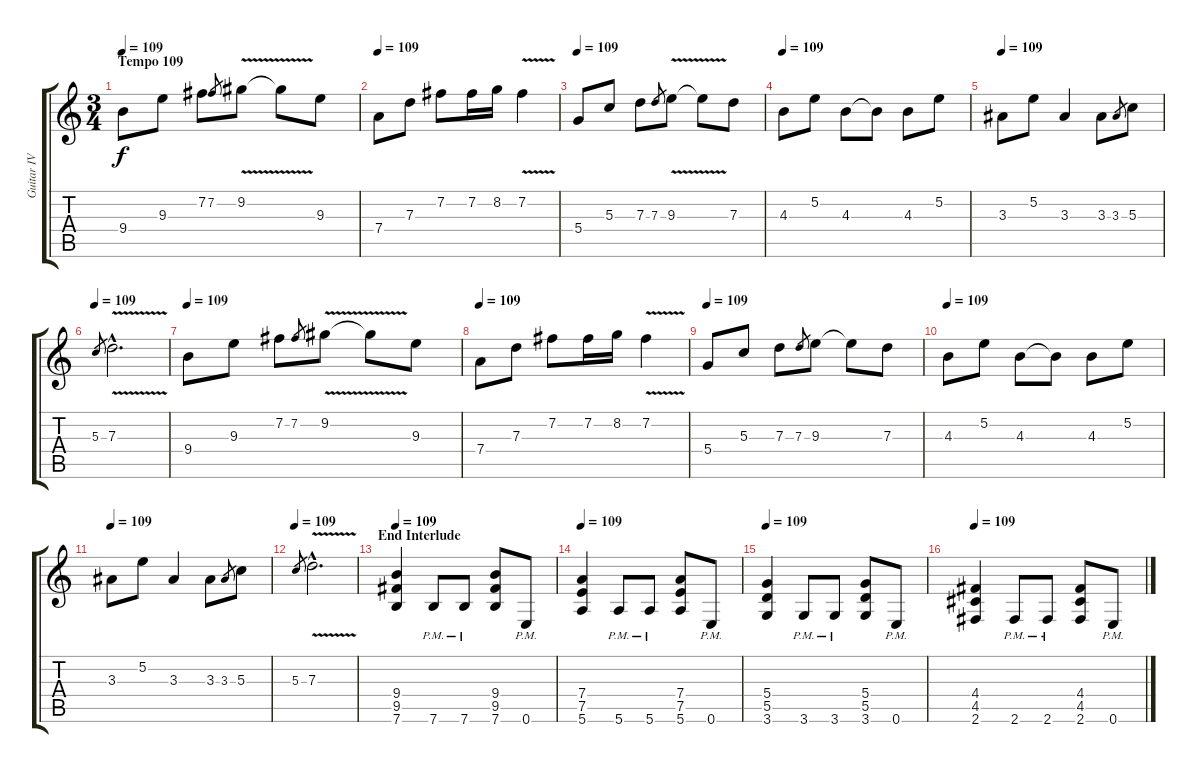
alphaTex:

\track ("Guitar IV Over/Dist" "Guitar IV ") {instrument distortionguitar}
\staff {score tabs}
\tuning (E4 B3 G3 D3 A2 E2) {hide}
\ts (3 4)
\section ("" "Tempo 109")
\tempo 109
\clef g2
\ks c
9.4.8{dy f} 9.3.8 7.2.8 7.2.8{gr} 9.2{v}.8 9.2{t}.8 9.3.8 |
\tempo 109
7.4.8 7.3.8 7.2.8 7.2.16 8.2.16 7.2{v}.4 |
\tempo 109
5.4.8 5.3.8 7.3.8 7.3.8{gr} 9.3{v}.8 9.3{t}.8 7.3.8 |
\tempo 109
4.3.8 5.2.8 4.3.8 4.3{t}.8 4.3.8 5.2.8 |
\tempo 109
3.3.8 5.2.8 3.3.4 3.3.8 3.3.8{gr} 5.3.8 |
\tempo 109
5.3.8{gr} 7.3{v hac}.2{d} |
\tempo 109
9.4.8 9.3.8 7.2.8 7.2.8{gr} 9.2{v}.8 9.2{t}.8 9.3.8 |
\tempo 109
7.4.8 7.3.8 7.2.8 7.2.16 8.2.16 7.2{v}.4 |
\tempo 109
5.4.8 5.3.8 7.3.8 7.3.8{gr} 9.3.8 9.3{t}.8 7.3.8 |
\tempo 109
4.3.8 5.2.8 4.3.8 4.3{t}.8 4.3.8 5.2.8 |
\tempo 109
3.3.8 5.2.8 3.3.4 3.3.8 3.3.8{gr} 5.3.8 |
\tempo 109
5.3.8{gr} 7.3{v hac}.2{d} |
\section ("" "End Interlude")
\tempo 109
(9.4 9.5 7.6).4 7.6{pm}.8 7.6{pm}.8 (9.4 9.5 7.6).8 0.6{pm}.8 |
\tempo 109
(7.4 7.5 5.6).4 5.6{pm}.8 5.6{pm}.8 (7.4 7.5 5.6).8 0.6{pm}.8 |
\tempo 109
(5.4 5.5 3.6).4 3.6{pm}.8 3.6{pm}.8 (5.4 5.5 3.6).8 0.6{pm}.8 |
\tempo 109
(4.4 4.5 2.6).4 2.6{pm}.8 2.6{pm}.8 (4.4 4.5 2.6).8 0.6{pm}.8
